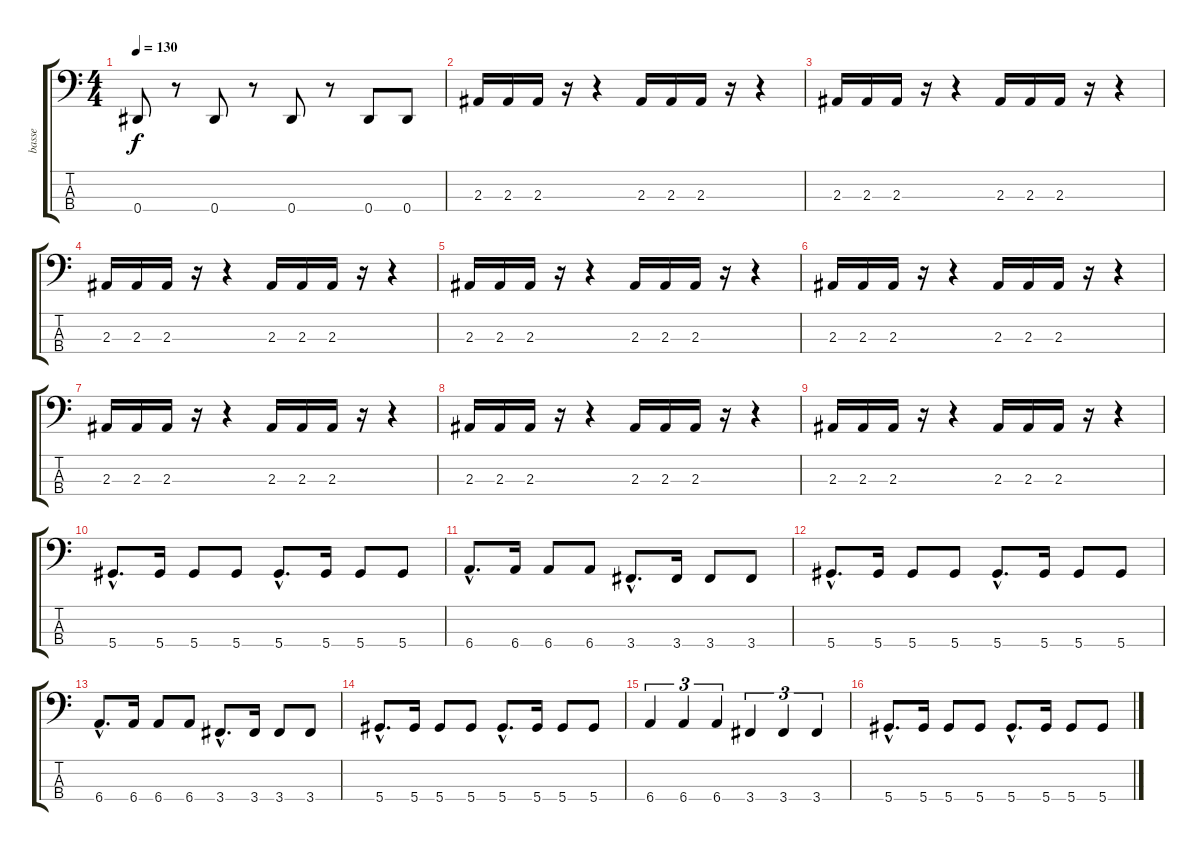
\track ("basse" "basse") {instrument electricbassfinger}
\staff {score tabs}
\tuning (Gb2 Db2 Ab1 Eb1) {hide}
\ts (4 4)
\tempo 130
\clef f4
\ks c
0.4.8{dy f} r.8 0.4.8 r.8 0.4.8 r.8 0.4.8 0.4.8 |
2.3.16 2.3.16 2.3.16 r.16 r.4 2.3.16 2.3.16 2.3.16 r.16 r.4 |
2.3.16 2.3.16 2.3.16 r.16 r.4 2.3.16 2.3.16 2.3.16 r.16 r.4 |
2.3.16 2.3.16 2.3.16 r.16 r.4 2.3.16 2.3.16 2.3.16 r.16 r.4 |
2.3.16 2.3.16 2.3.16 r.16 r.4 2.3.16 2.3.16 2.3.16 r.16 r.4 |
2.3.16 2.3.16 2.3.16 r.16 r.4 2.3.16 2.3.16 2.3.16 r.16 r.4 |
2.3.16 2.3.16 2.3.16 r.16 r.4 2.3.16 2.3.16 2.3.16 r.16 r.4 |
2.3.16 2.3.16 2.3.16 r.16 r.4 2.3.16 2.3.16 2.3.16 r.16 r.4 |
2.3.16 2.3.16 2.3.16 r.16 r.4 2.3.16 2.3.16 2.3.16 r.16 r.4 |
5.4{hac}.8{d} 5.4.16 5.4.8 5.4.8 5.4{hac}.8{d} 5.4.16 5.4.8 5.4.8 |
6.4{hac}.8{d} 6.4.16 6.4.8 6.4.8 3.4{hac}.8{d} 3.4.16 3.4.8 3.4.8 |
5.4{hac}.8{d} 5.4.16 5.4.8 5.4.8 5.4{hac}.8{d} 5.4.16 5.4.8 5.4.8 |
6.4{hac}.8{d} 6.4.16 6.4.8 6.4.8 3.4{hac}.8{d} 3.4.16 3.4.8 3.4.8 |
5.4{hac}.8{d} 5.4.16 5.4.8 5.4.8 5.4{hac}.8{d} 5.4.16 5.4.8 5.4.8 |
6.4.4{tu (3 2)} 6.4.4{tu (3 2)} 6.4.4{tu (3 2)} 3.4.4{tu (3 2)} 3.4.4{tu (3 2)} 3.4.4{tu (3 2)} |
5.4{hac}.8{d} 5.4.16 5.4.8 5.4.8 5.4{hac}.8{d} 5.4.16 5.4.8 5.4.8
